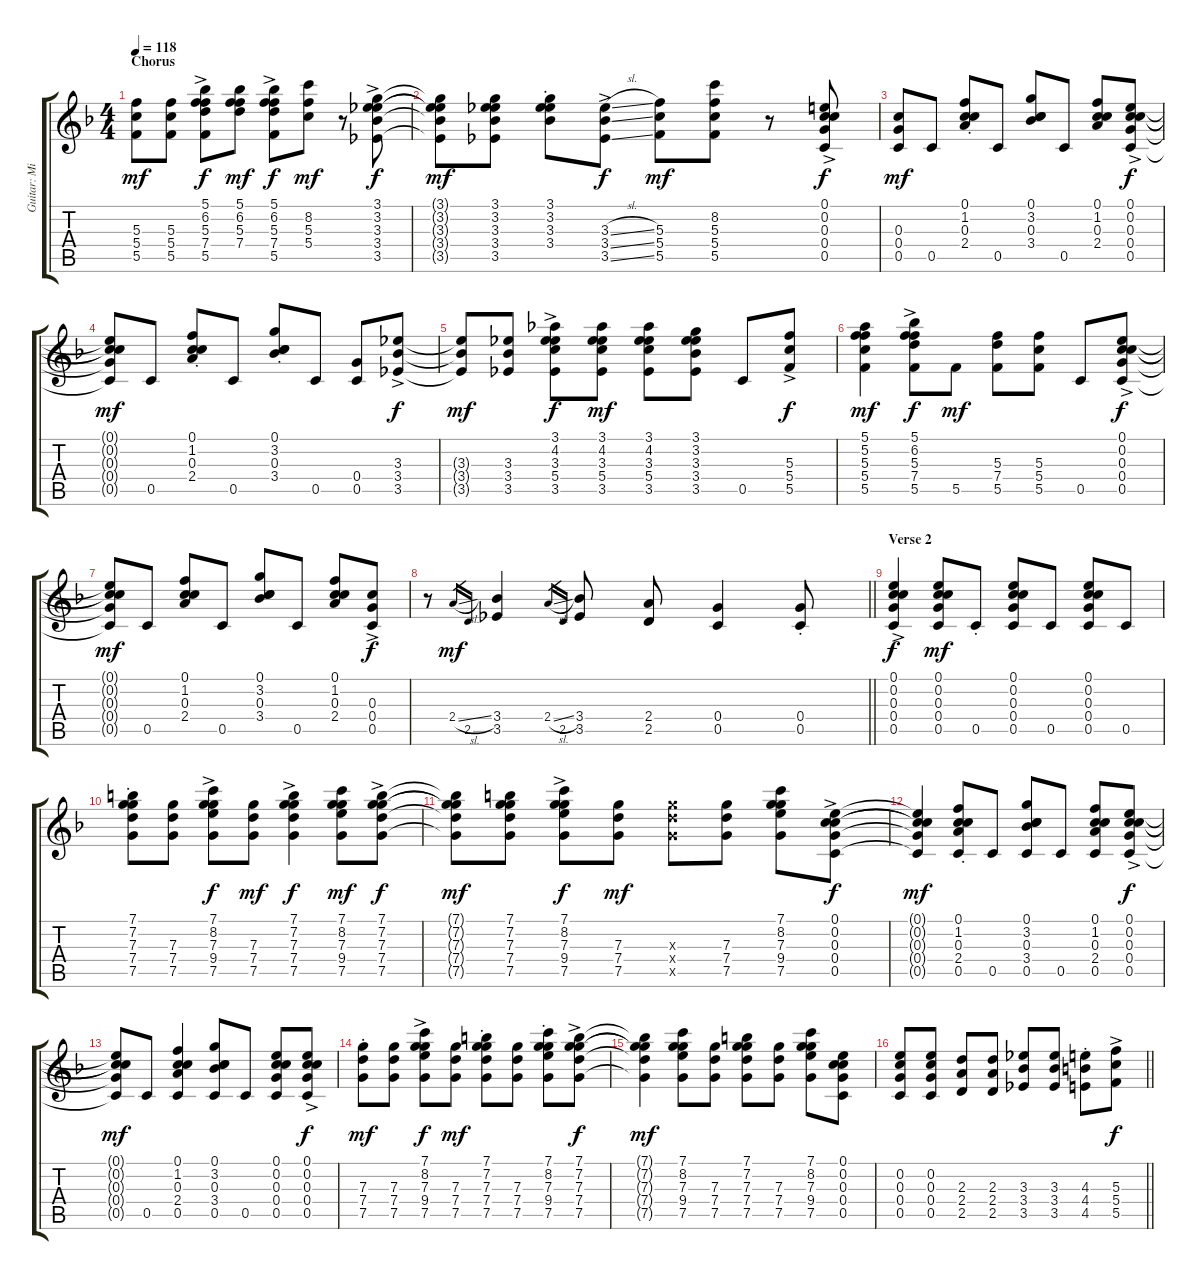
\track ("Guitar: Mick Ralphs[Lead]" "Guitar: Mi") {instrument electricguitarjazz}
\staff {score tabs}
\tuning (C4 E4 C4 G3 C3 C2) {hide}
\ts (4 4)
\section ("" "Chorus")
\tempo 118
\clef g2
\ks f
(5.3 5.4 5.5).8{dy mf} (5.3 5.4 5.5).8 (5.1{ac} 6.2{ac} 5.3{ac} 7.4{ac} 5.5{ac}).8{dy f} (5.1 6.2 5.3 7.4).8{dy mf} (5.1{ac} 6.2{ac} 5.3{ac} 7.4{ac} 5.5{ac}).8{dy f} (8.2 5.3 5.4).8{dy mf} r.8 (3.1{ac} 3.2{ac} 3.3{ac} 3.4{ac} 3.5{ac}).8{dy f} |
(3.1{t} 3.2{t} 3.3{t} 3.4{t} 3.5{t}).8{dy mf} (3.1 3.2 3.3 3.4 3.5).8 (3.1{st} 3.2{st} 3.3{st} 3.4{st}).8 (3.3{sl ac} 3.4{ss ac} 3.5{ss ac}).8{dy f} (5.3 5.4 5.5).8{dy mf} (8.2 5.3 5.4 5.5).8 r.8 (0.1{ac} 0.2{ac} 0.3{ac} 0.4{ac} 0.5{ac}).8{dy f} |
(0.3 0.4 0.5).8{dy mf} 0.5.8 (0.1{st} 1.2{st} 0.3{st} 2.4{st}).8 0.5.8 (0.1 3.2 0.3 3.4).8 0.5.8 (0.1 1.2 0.3 2.4).8 (0.1{ac} 0.2{ac} 0.3{ac} 0.4{ac} 0.5{ac}).8{dy f} |
(0.1{t} 0.2{t} 0.3{t} 0.4{t} 0.5{t}).8{dy mf} 0.5.8 (0.1{st} 1.2{st} 0.3{st} 2.4{st}).8 0.5.8 (0.1{st} 3.2{st} 0.3{st} 3.4{st}).8 0.5.8 (0.4 0.5).8 (3.3{ac} 3.4{ac} 3.5{ac}).8{dy f} |
(3.3{t} 3.4{t} 3.5{t}).8{dy mf} (3.3 3.4 3.5).8 (3.1{ac} 4.2{ac} 3.3{ac} 5.4{ac} 3.5{ac}).8{dy f} (3.1 4.2 3.3 5.4 3.5).8{dy mf} (3.1 4.2 3.3 5.4 3.5).8 (3.1 3.2 3.3 3.4 3.5).8 0.5.8 (5.3{ac} 5.4{ac} 5.5{ac}).8{dy f} |
(5.1 5.2 5.3 5.4 5.5).4{dy mf} (5.1{ac} 6.2{ac} 5.3{ac} 7.4{ac} 5.5{ac}).8{dy f} 5.5.8{dy mf} (5.3 7.4 5.5).8 (5.3 5.4 5.5).8 0.5.8 (0.1{ac} 0.2{ac} 0.3{ac} 0.4{ac} 0.5{ac}).8{dy f} |
(0.1{t} 0.2{t} 0.3{t} 0.4{t} 0.5{t}).8{dy mf} 0.5.8 (0.1 1.2 0.3 2.4).8 0.5.8 (0.1 3.2 0.3 3.4).8 0.5.8 (0.1 1.2 0.3 2.4).8 (0.3{ac} 0.4{ac} 0.5{ac}).8{dy f} |
\barLineRight lightlight
r.8 2.4{sl}.16{gr dy mf} 2.5.16{gr} (3.4 3.5).4 2.4{sl}.16{gr} 2.5.16{gr} (3.4 3.5).8 (2.4 2.5).8 (0.4 0.5).4 (0.4{st} 0.5{st}).8 |
\section ("" "Verse 2")
(0.1{ac} 0.2{ac} 0.3{ac} 0.4{ac} 0.5{ac}).4{dy f} (0.1 0.2 0.3 0.4 0.5).8{dy mf} 0.5{st}.8 (0.1 0.2 0.3 0.4 0.5).8 0.5.8 (0.1 0.2 0.3 0.4 0.5).8 0.5.8 |
(7.1{st} 7.2{st} 7.3{st} 7.4{st} 7.5{st}).8 (7.3 7.4 7.5).8 (7.1{ac} 8.2{ac} 7.3{ac} 9.4{ac} 7.5{ac}).8{dy f} (7.3 7.4 7.5).8{dy mf} (7.1{ac} 7.2{ac} 7.3{ac} 7.4{ac} 7.5{ac}).4{dy f} (7.1 8.2 7.3 9.4 7.5).8{dy mf} (7.1{ac} 7.2{ac} 7.3{ac} 7.4{ac} 7.5{ac}).8{dy f} |
(7.1{t} 7.2{t} 7.3{t} 7.4{t} 7.5{t}).8{dy mf} (7.1 7.2 7.3 7.4 7.5).8 (7.1{ac} 8.2{ac} 7.3{ac} 9.4{ac} 7.5{ac}).8{dy f} (7.3 7.4 7.5).8{dy mf} (7.3{x} 7.4{x} 7.5{x}).8 (7.3 7.4 7.5).8 (7.1 8.2 7.3 9.4 7.5).8 (0.1{ac} 0.2{ac} 0.3{ac} 0.4{ac} 0.5{ac}).8{dy f} |
(0.1{t} 0.2{t} 0.3{t} 0.4{t} 0.5{t}).4{dy mf} (0.1{st} 1.2{st} 0.3{st} 2.4{st} 0.5{st}).8 0.5.8 (0.1 3.2 0.3 3.4 0.5).8 0.5.8 (0.1 1.2 0.3 2.4 0.5).8 (0.1{ac} 0.2{ac} 0.3{ac} 0.4{ac} 0.5{ac}).8{dy f} |
(0.1{t} 0.2{t} 0.3{t} 0.4{t} 0.5{t}).8{dy mf} 0.5.8 (0.1 1.2 0.3 2.4 0.5).4 (0.1 3.2 0.3 3.4 0.5).8 0.5.8 (0.1 0.2 0.3 0.4 0.5).8 (0.1{ac} 0.2{ac} 0.3{ac} 0.4{ac} 0.5{ac}).8{dy f} |
(7.3{st} 7.4{st} 7.5{st}).8{dy mf} (7.3 7.4 7.5).8 (7.1{ac} 8.2{ac} 7.3{ac} 9.4{ac} 7.5{ac}).8{dy f} (7.3 7.4 7.5).8{dy mf} (7.1{st} 7.2{st} 7.3{st} 7.4{st} 7.5{st}).8 (7.3 7.4 7.5).8 (7.1{st} 8.2{st} 7.3{st} 9.4{st} 7.5{st}).8 (7.1{ac} 7.2{ac} 7.3{ac} 7.4{ac} 7.5{ac}).8{dy f} |
(7.1{t} 7.2{t} 7.3{t} 7.4{t} 7.5{t}).4{dy mf} (7.1 8.2 7.3 9.4 7.5).8 (7.3 7.4 7.5).8 (7.1 7.2 7.3 7.4 7.5).8 (7.3 7.4 7.5).8 (7.1 8.2 7.3 9.4 7.5).8 (0.1 0.2 0.3 0.4 0.5).8 |
\barLineRight lightlight
(0.2 0.3 0.4 0.5).8 (0.2 0.3 0.4 0.5).8 (2.3 2.4 2.5).8 (2.3 2.4 2.5).8 (3.3 3.4 3.5).8 (3.3 3.4 3.5).8 (4.3{st} 4.4{st} 4.5{st}).8 (5.3{ac} 5.4{ac} 5.5{ac}).8{dy f}
